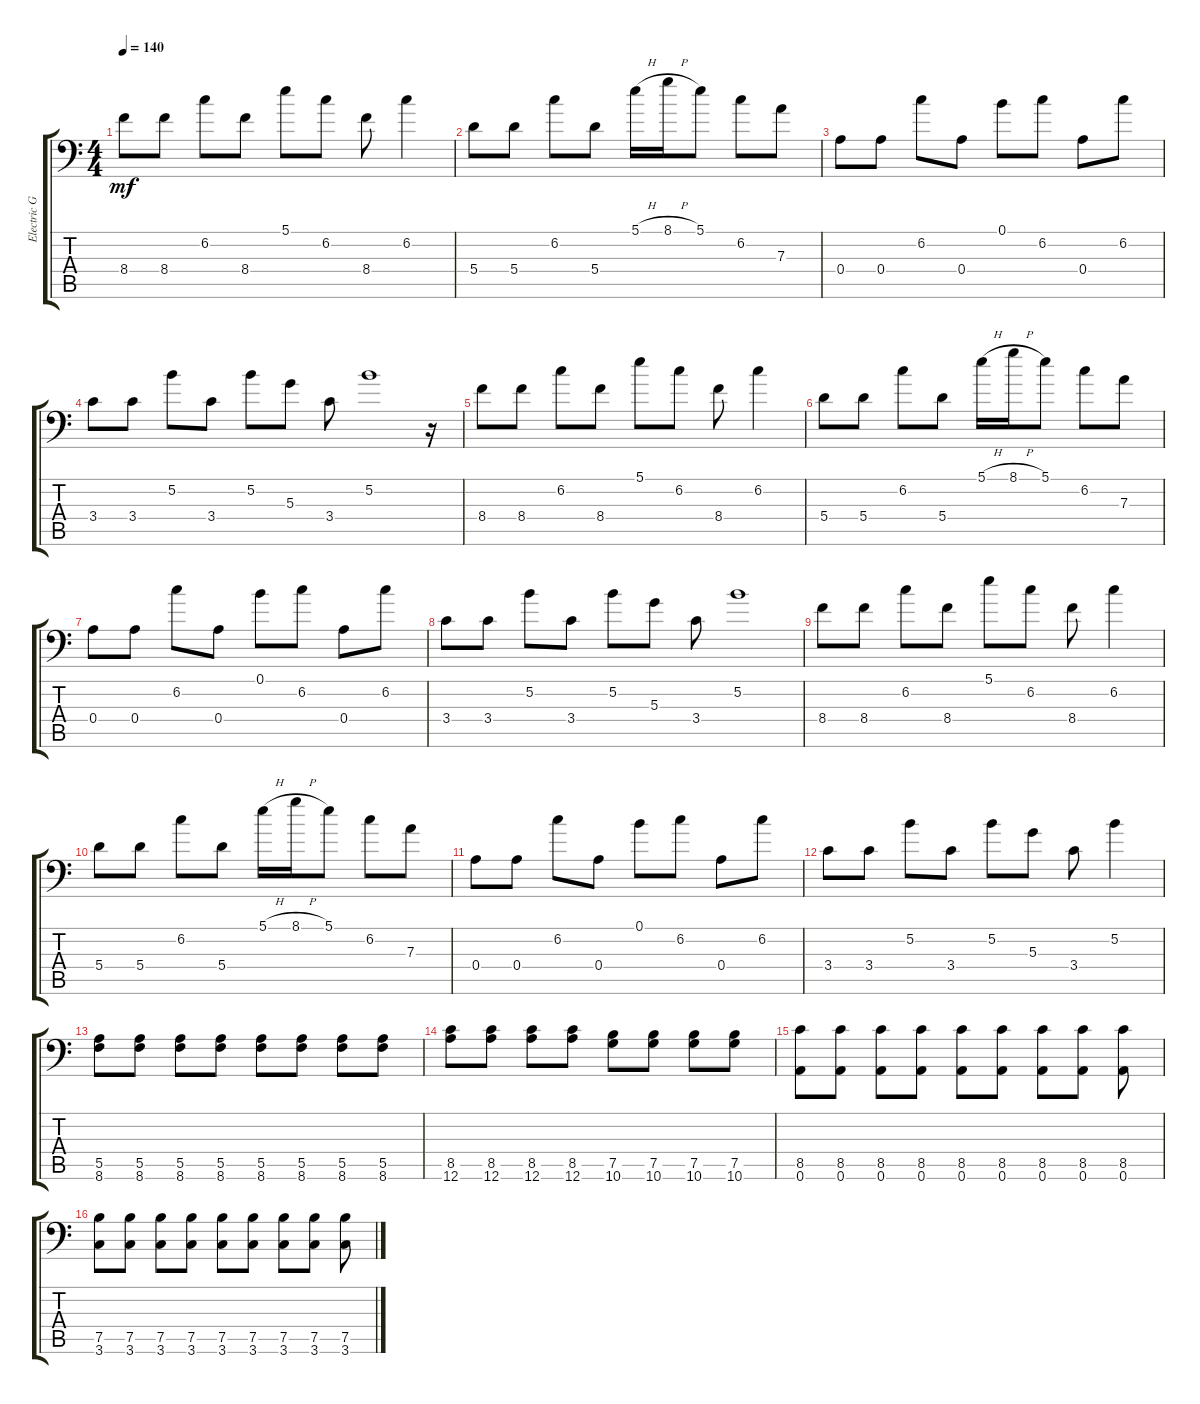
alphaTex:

\track ("Electric Guitar 1" "Electric G") {instrument distortionguitar}
\staff {score tabs}
\tuning (B3 Gb3 D3 A2 E2 A1) {hide}
\ts (4 4)
\tempo 140
\clef f4
\ks c
8.4.8{dy mf instrument distortionguitar} 8.4.8 6.2.8 8.4.8 5.1.8 6.2.8 8.4.8 6.2.4 |
5.4.8 5.4.8 6.2.8 5.4.8 5.1{h}.16 8.1{h}.16 5.1.8 6.2.8 7.3.8 |
0.4.8 0.4.8 6.2.8 0.4.8 0.1.8 6.2.8 0.4.8 6.2.8 |
3.4.8 3.4.8 5.2.8 3.4.8 5.2.8 5.3.8 3.4.8 5.2.1 r.16 |
8.4.8 8.4.8 6.2.8 8.4.8 5.1.8 6.2.8 8.4.8 6.2.4 |
5.4.8 5.4.8 6.2.8 5.4.8 5.1{h}.16 8.1{h}.16 5.1.8 6.2.8 7.3.8 |
0.4.8 0.4.8 6.2.8 0.4.8 0.1.8 6.2.8 0.4.8 6.2.8 |
3.4.8 3.4.8 5.2.8 3.4.8 5.2.8 5.3.8 3.4.8 5.2.1 |
8.4.8 8.4.8 6.2.8 8.4.8 5.1.8 6.2.8 8.4.8 6.2.4 |
5.4.8 5.4.8 6.2.8 5.4.8 5.1{h}.16 8.1{h}.16 5.1.8 6.2.8 7.3.8 |
0.4.8 0.4.8 6.2.8 0.4.8 0.1.8 6.2.8 0.4.8 6.2.8 |
3.4.8 3.4.8 5.2.8 3.4.8 5.2.8 5.3.8 3.4.8 5.2.4 |
(5.5 8.6).8 (5.5 8.6).8 (5.5 8.6).8 (5.5 8.6).8 (5.5 8.6).8 (5.5 8.6).8 (5.5 8.6).8 (5.5 8.6).8 |
(8.5 12.6).8 (8.5 12.6).8 (8.5 12.6).8 (8.5 12.6).8 (7.5 10.6).8 (7.5 10.6).8 (7.5 10.6).8 (7.5 10.6).8 |
(8.5 0.6).8 (8.5 0.6).8 (8.5 0.6).8 (8.5 0.6).8 (8.5 0.6).8 (8.5 0.6).8 (8.5 0.6).8 (8.5 0.6).8 (8.5 0.6).8 |
(7.5 3.6).8 (7.5 3.6).8 (7.5 3.6).8 (7.5 3.6).8 (7.5 3.6).8 (7.5 3.6).8 (7.5 3.6).8 (7.5 3.6).8 (7.5 3.6).8
